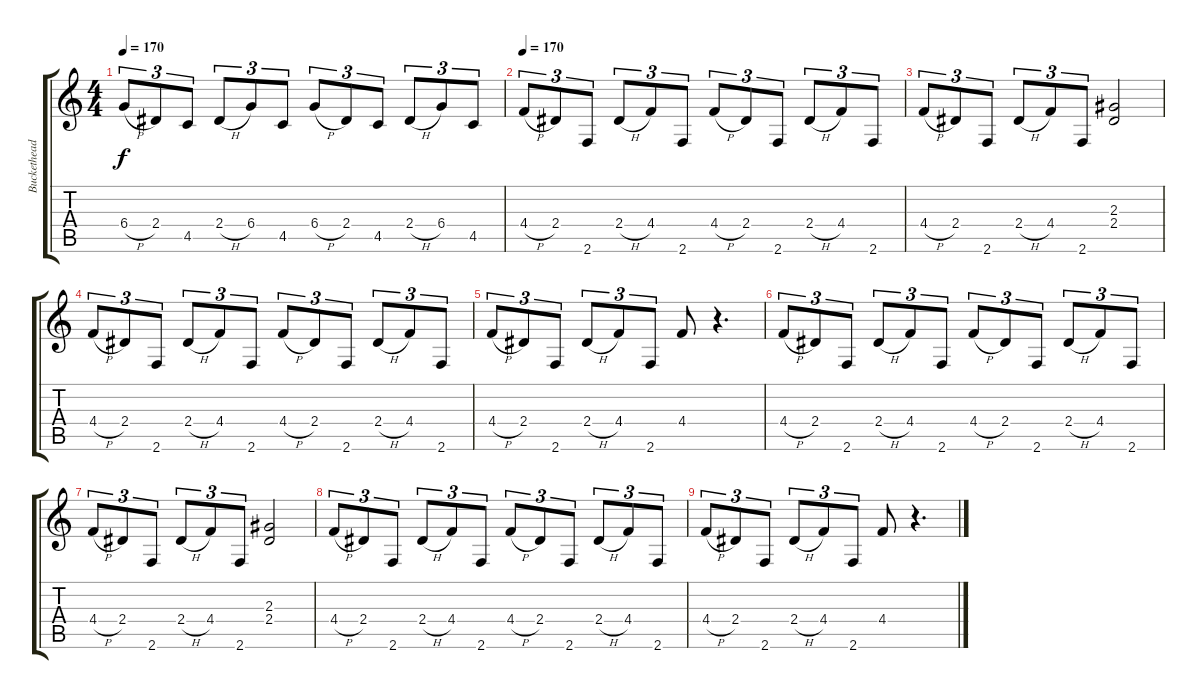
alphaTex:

\track ("Buckethead Rhythm" "Buckethead") {instrument distortionguitar}
\staff {score tabs}
\tuning (Eb4 Bb3 Gb3 Db3 Ab2 Eb2) {hide}
\ts (4 4)
\tempo 170
\clef g2
\ks c
6.4{h}.8{tu (3 2) dy f} 2.4.8{tu (3 2)} 4.5.8{tu (3 2)} 2.4{h}.8{tu (3 2)} 6.4.8{tu (3 2)} 4.5.8{tu (3 2)} 6.4{h}.8{tu (3 2)} 2.4.8{tu (3 2)} 4.5.8{tu (3 2)} 2.4{h}.8{tu (3 2)} 6.4.8{tu (3 2)} 4.5.8{tu (3 2)} |
\tempo 170
4.4{h}.8{tu (3 2)} 2.4.8{tu (3 2)} 2.6.8{tu (3 2)} 2.4{h}.8{tu (3 2)} 4.4.8{tu (3 2)} 2.6.8{tu (3 2)} 4.4{h}.8{tu (3 2)} 2.4.8{tu (3 2)} 2.6.8{tu (3 2)} 2.4{h}.8{tu (3 2)} 4.4.8{tu (3 2)} 2.6.8{tu (3 2)} |
4.4{h}.8{tu (3 2)} 2.4.8{tu (3 2)} 2.6.8{tu (3 2)} 2.4{h}.8{tu (3 2)} 4.4.8{tu (3 2)} 2.6.8{tu (3 2)} (2.3 2.4).2 |
4.4{h}.8{tu (3 2)} 2.4.8{tu (3 2)} 2.6.8{tu (3 2)} 2.4{h}.8{tu (3 2)} 4.4.8{tu (3 2)} 2.6.8{tu (3 2)} 4.4{h}.8{tu (3 2)} 2.4.8{tu (3 2)} 2.6.8{tu (3 2)} 2.4{h}.8{tu (3 2)} 4.4.8{tu (3 2)} 2.6.8{tu (3 2)} |
4.4{h}.8{tu (3 2)} 2.4.8{tu (3 2)} 2.6.8{tu (3 2)} 2.4{h}.8{tu (3 2)} 4.4.8{tu (3 2)} 2.6.8{tu (3 2)} 4.4.8 r.4{d} |
4.4{h}.8{tu (3 2)} 2.4.8{tu (3 2)} 2.6.8{tu (3 2)} 2.4{h}.8{tu (3 2)} 4.4.8{tu (3 2)} 2.6.8{tu (3 2)} 4.4{h}.8{tu (3 2)} 2.4.8{tu (3 2)} 2.6.8{tu (3 2)} 2.4{h}.8{tu (3 2)} 4.4.8{tu (3 2)} 2.6.8{tu (3 2)} |
4.4{h}.8{tu (3 2)} 2.4.8{tu (3 2)} 2.6.8{tu (3 2)} 2.4{h}.8{tu (3 2)} 4.4.8{tu (3 2)} 2.6.8{tu (3 2)} (2.3 2.4).2 |
4.4{h}.8{tu (3 2)} 2.4.8{tu (3 2)} 2.6.8{tu (3 2)} 2.4{h}.8{tu (3 2)} 4.4.8{tu (3 2)} 2.6.8{tu (3 2)} 4.4{h}.8{tu (3 2)} 2.4.8{tu (3 2)} 2.6.8{tu (3 2)} 2.4{h}.8{tu (3 2)} 4.4.8{tu (3 2)} 2.6.8{tu (3 2)} |
4.4{h}.8{tu (3 2)} 2.4.8{tu (3 2)} 2.6.8{tu (3 2)} 2.4{h}.8{tu (3 2)} 4.4.8{tu (3 2)} 2.6.8{tu (3 2)} 4.4.8 r.4{d}
